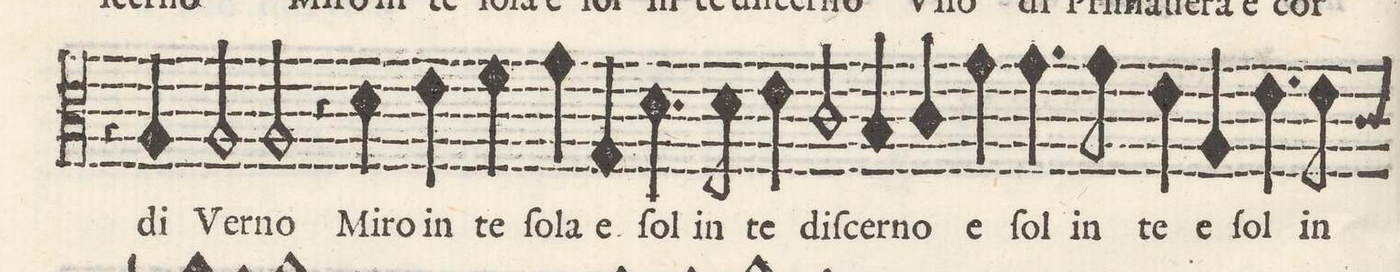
**kern	**text
*I"Quinto	*
*clefC3	*
*k[]	*
*met(C)	*
*M2/1	*
4r	.
4A/	di
2A/	Ver-
=30-	=30-
2A/	-no
4r	.
4d\	Mi-
4e\	-ro in
4f\	te
4g\	ſo-
4G/	-la e
=31-	=31-
4.d\	ſol
8d\	in
4e\	te
2c/	diſ-
4B/	-cer-
4c/	-no
4g\	e
=32-	=32-
4.g\	ſol
8g\	in
4e\	te
4A/	e
4.e\	ſol
8e\	in
*-	*-
